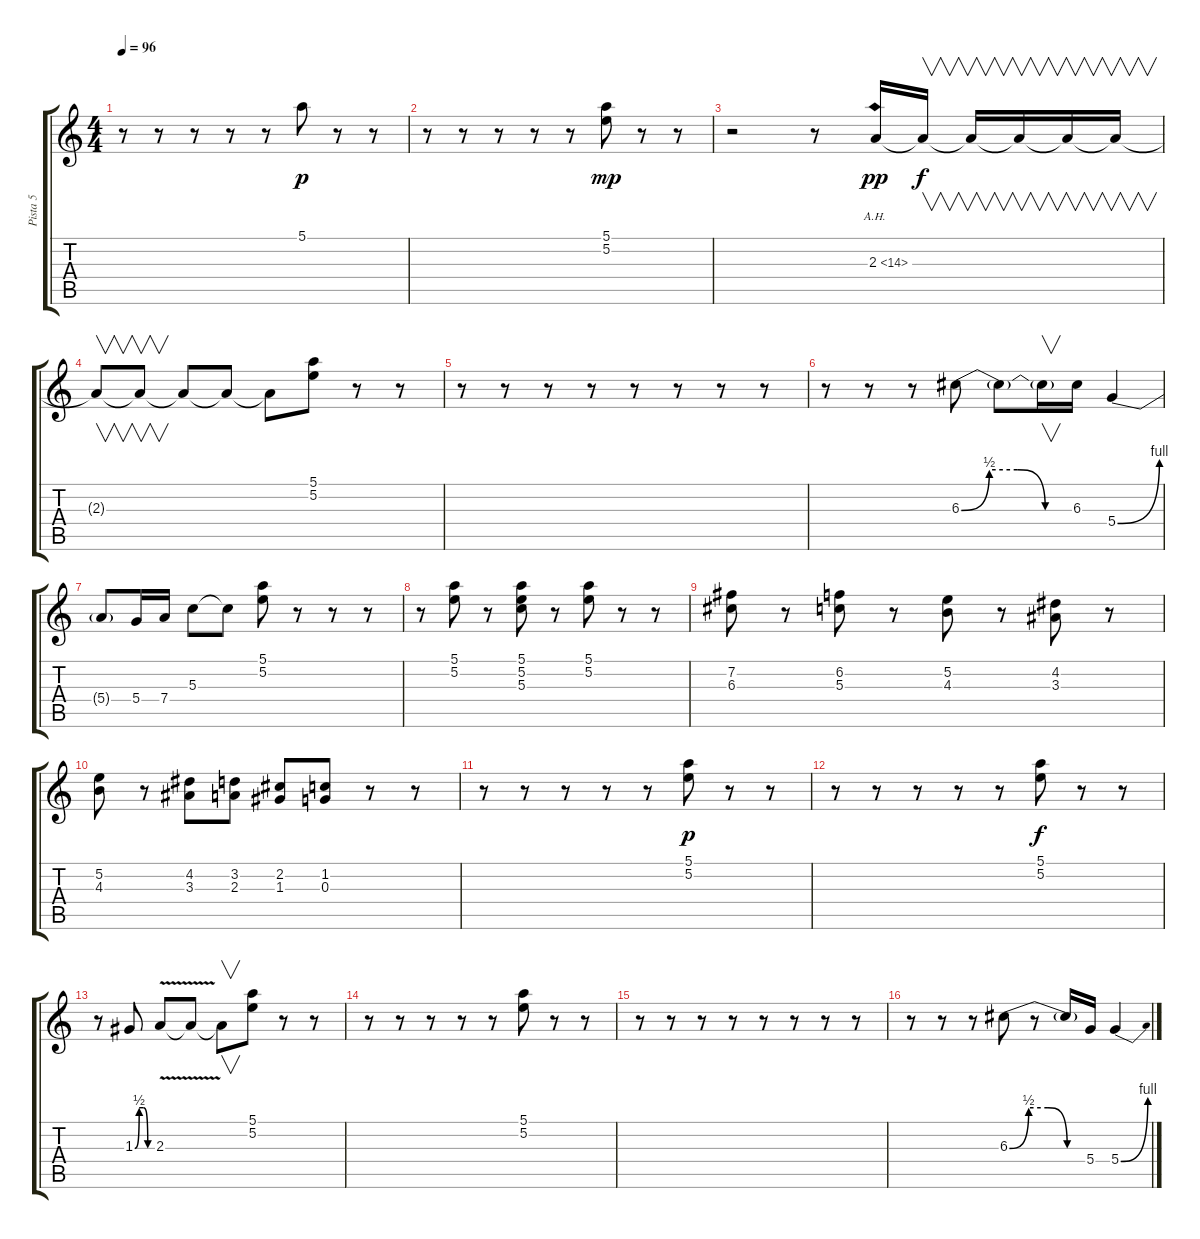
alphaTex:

\track ("Pista 5" "Pista 5") {instrument overdrivenguitar}
\staff {score tabs}
\tuning (E4 B3 G3 D3 A2 E2) {hide}
\ts (4 4)
\tempo 96
\clef g2
\ks c
r.8{dy p instrument overdrivenguitar} r.8 r.8 r.8 r.8 5.1.8 r.8 r.8 |
r.8 r.8 r.8 r.8 r.8 (5.1 5.2).8{dy mp} r.8 r.8 |
r.2 r.8 2.3{ah 12}.16{dy pp} 2.3{t}.16{v dy f} 2.3{t}.16{v} 2.3{t}.16{v} 2.3{t}.16{v} 2.3{t}.16{v} |
2.3{t}.8{v} 2.3{t}.8{v} 2.3{t}.8 2.3{t}.8 2.3{t}.8 (5.1 5.2).8 r.8 r.8 |
r.8 r.8 r.8 r.8 r.8 r.8 r.8 r.8 |
r.8 r.8 r.8 6.3{be (custom 0 0 15 2 30 2 45 0 60 0)}.8 6.3{t}.8 6.3{t}.16{v} 6.3.16 5.4{be (bend 0 0 60 4)}.4 |
5.4{t}.8 5.4.16 7.4.16 5.3.8 5.3{t}.8 (5.1 5.2).8 r.8 r.8 r.8 |
r.8 (5.1 5.2).8 r.8 (5.1 5.2 5.3).8 r.8 (5.1 5.2).8 r.8 r.8 |
(7.2 6.3).8 r.8 (6.2 5.3).8 r.8 (5.2 4.3).8 r.8 (4.2 3.3).8 r.8 |
(5.2 4.3).8 r.8 (4.2 3.3).8 (3.2 2.3).8 (2.2 1.3).8 (1.2 0.3).8 r.8 r.8 |
r.8 r.8 r.8 r.8 r.8 (5.1 5.2).8{dy p} r.8 r.8 |
r.8 r.8 r.8 r.8 r.8 (5.1 5.2).8{dy f} r.8 r.8 |
r.8 1.3{be (custom 0 0 15 2 30 2 45 0 60 0)}.8 2.3{v}.8 2.3{t}.8 2.3{t}.8{v} (5.1 5.2).8 r.8 r.8 |
r.8 r.8 r.8 r.8 r.8 (5.1 5.2).8 r.8 r.8 |
r.8 r.8 r.8 r.8 r.8 r.8 r.8 r.8 |
r.8 r.8 r.8 6.3{be (custom 0 0 15 2 30 2 45 0 60 0)}.8 r.8 6.3{t}.16 5.4.16 5.4{be (bend 0 0 60 4)}.4
